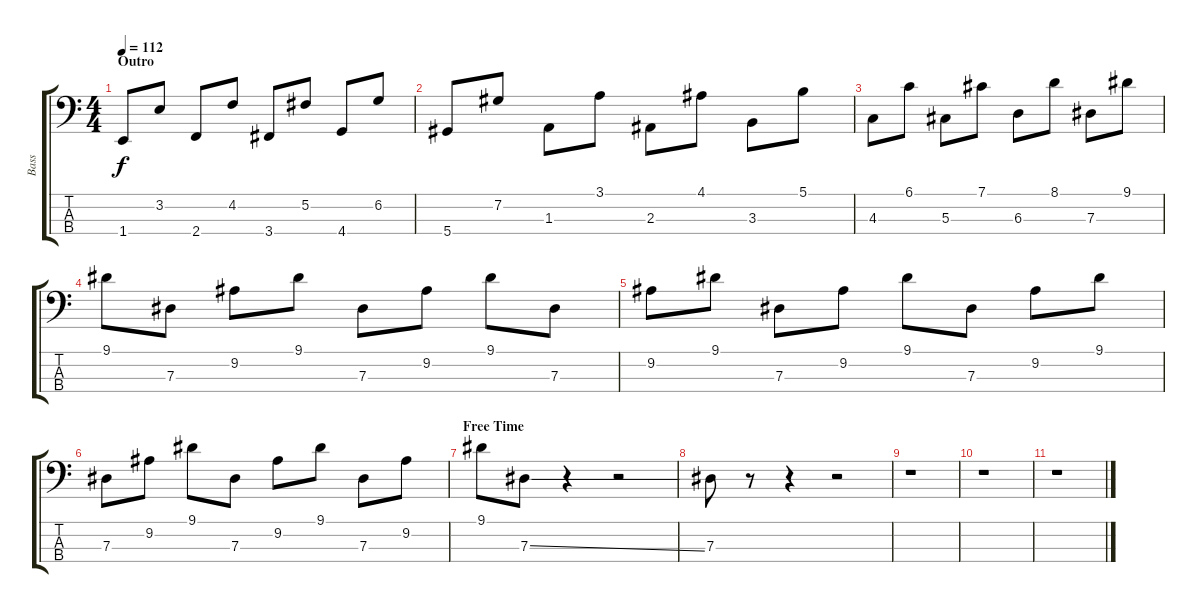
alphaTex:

\track ("Bass" "Bass") {instrument electricbassfinger}
\staff {score tabs}
\tuning (Gb2 Db2 Ab1 Eb1) {hide}
\ts (4 4)
\section ("" "Outro")
\tempo 112
\clef f4
\ks c
1.4.8{dy f} 3.2.8 2.4.8 4.2.8 3.4.8 5.2.8 4.4.8 6.2.8 |
5.4.8 7.2.8 1.3.8 3.1.8 2.3.8 4.1.8 3.3.8 5.1.8 |
4.3.8 6.1.8 5.3.8 7.1.8 6.3.8 8.1.8 7.3.8 9.1.8 |
9.1.8 7.3.8 9.2.8 9.1.8 7.3.8 9.2.8 9.1.8 7.3.8 |
9.2.8 9.1.8 7.3.8 9.2.8 9.1.8 7.3.8 9.2.8 9.1.8 |
7.3.8 9.2.8 9.1.8 7.3.8 9.2.8 9.1.8 7.3.8 9.2.8 |
\section ("" "Free Time")
9.1.8 7.3{ss}.8 r.4 r.2 |
7.3.8 r.8 r.4 r.2 |
r.1 |
r.1 |
r.1
